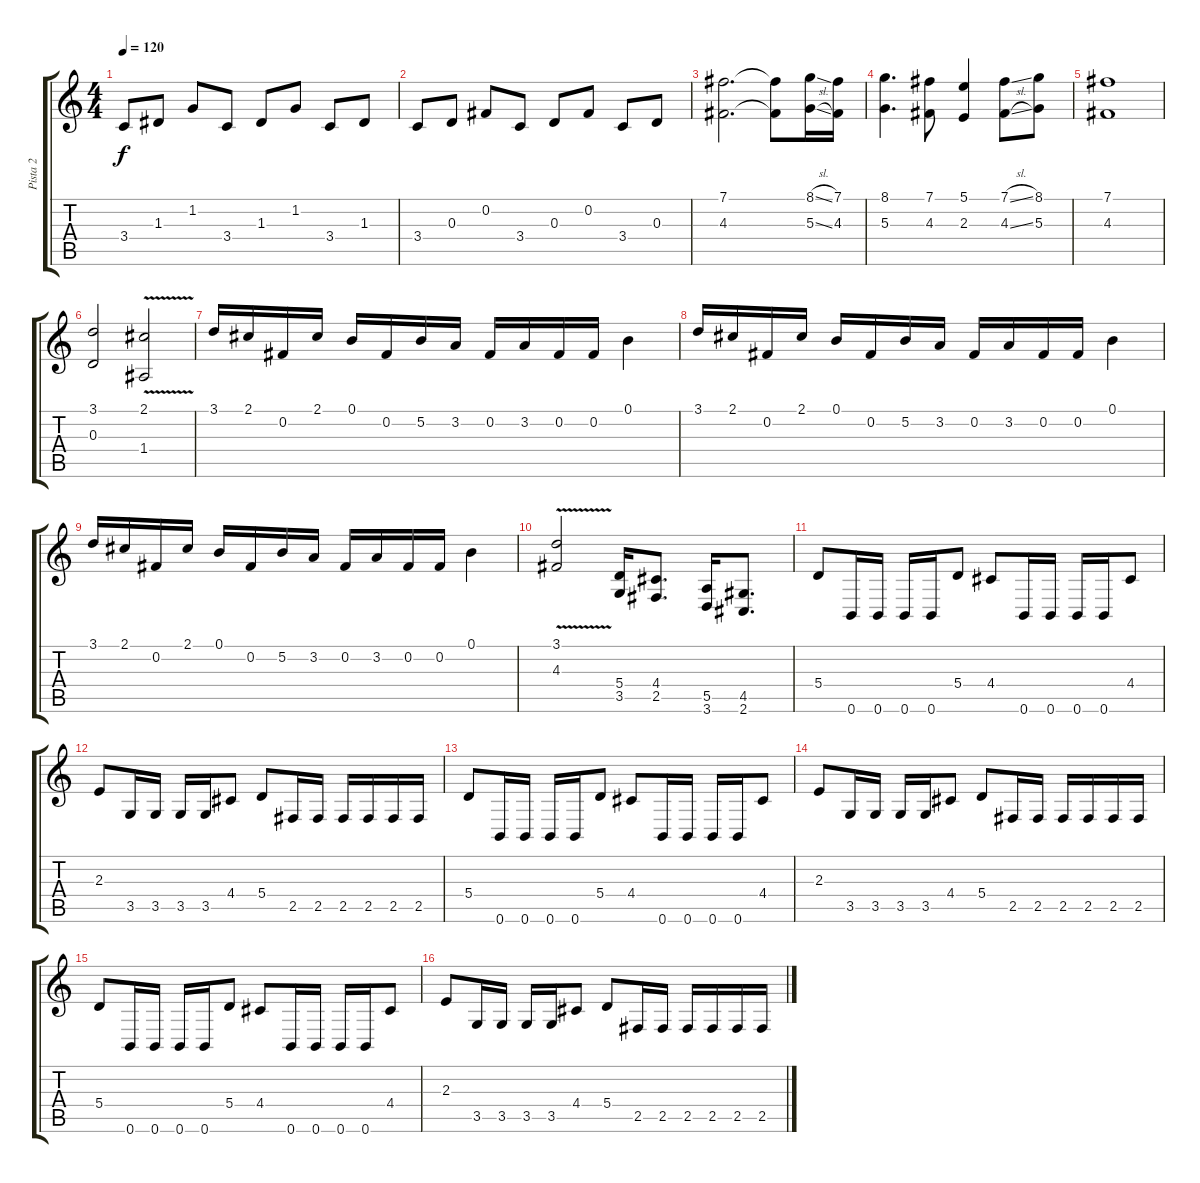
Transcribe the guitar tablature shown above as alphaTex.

\track ("Pista 2" "Pista 2") {instrument distortionguitar}
\staff {score tabs}
\tuning (B3 Gb3 D3 A2 E2 B1) {hide}
\ts (4 4)
\tempo 120
\clef g2
\ks c
3.4.8{dy f} 1.3.8 1.2.8 3.4.8 1.3.8 1.2.8 3.4.8 1.3.8 |
3.4.8 0.3.8 0.2.8 3.4.8 0.3.8 0.2.8 3.4.8 0.3.8 |
(7.1 4.3).2{d instrument distortionguitar} (7.1{t} 4.3{t}).8 (8.1{sl} 5.3{sl}).16 (7.1 4.3).16 |
(8.1 5.3).4{d} (7.1 4.3).8 (5.1 2.3).4 (7.1{sl} 4.3{sl}).8 (8.1 5.3).8 |
(7.1 4.3).1 |
(3.1 0.3).2 (2.1{v} 1.4).2 |
3.1.16 2.1.16 0.2.16 2.1.16 0.1.16 0.2.16 5.2.16 3.2.16 0.2.16 3.2.16 0.2.16 0.2.16 0.1.4 |
3.1.16 2.1.16 0.2.16 2.1.16 0.1.16 0.2.16 5.2.16 3.2.16 0.2.16 3.2.16 0.2.16 0.2.16 0.1.4 |
3.1.16 2.1.16 0.2.16 2.1.16 0.1.16 0.2.16 5.2.16 3.2.16 0.2.16 3.2.16 0.2.16 0.2.16 0.1.4 |
(3.1{v} 4.3).2 (5.4 3.5).16 (4.4 2.5).8{d} (5.5 3.6).16 (4.5 2.6).8{d} |
5.4.8 0.6.16 0.6.16 0.6.16 0.6.16 5.4.8 4.4.8 0.6.16 0.6.16 0.6.16 0.6.16 4.4.8 |
2.3.8 3.5.16 3.5.16 3.5.16 3.5.16 4.4.8 5.4.8 2.5.16 2.5.16 2.5.16 2.5.16 2.5.16 2.5.16 |
5.4.8 0.6.16 0.6.16 0.6.16 0.6.16 5.4.8 4.4.8 0.6.16 0.6.16 0.6.16 0.6.16 4.4.8 |
2.3.8 3.5.16 3.5.16 3.5.16 3.5.16 4.4.8 5.4.8 2.5.16 2.5.16 2.5.16 2.5.16 2.5.16 2.5.16 |
5.4.8 0.6.16 0.6.16 0.6.16 0.6.16 5.4.8 4.4.8 0.6.16 0.6.16 0.6.16 0.6.16 4.4.8 |
2.3.8 3.5.16 3.5.16 3.5.16 3.5.16 4.4.8 5.4.8 2.5.16 2.5.16 2.5.16 2.5.16 2.5.16 2.5.16
